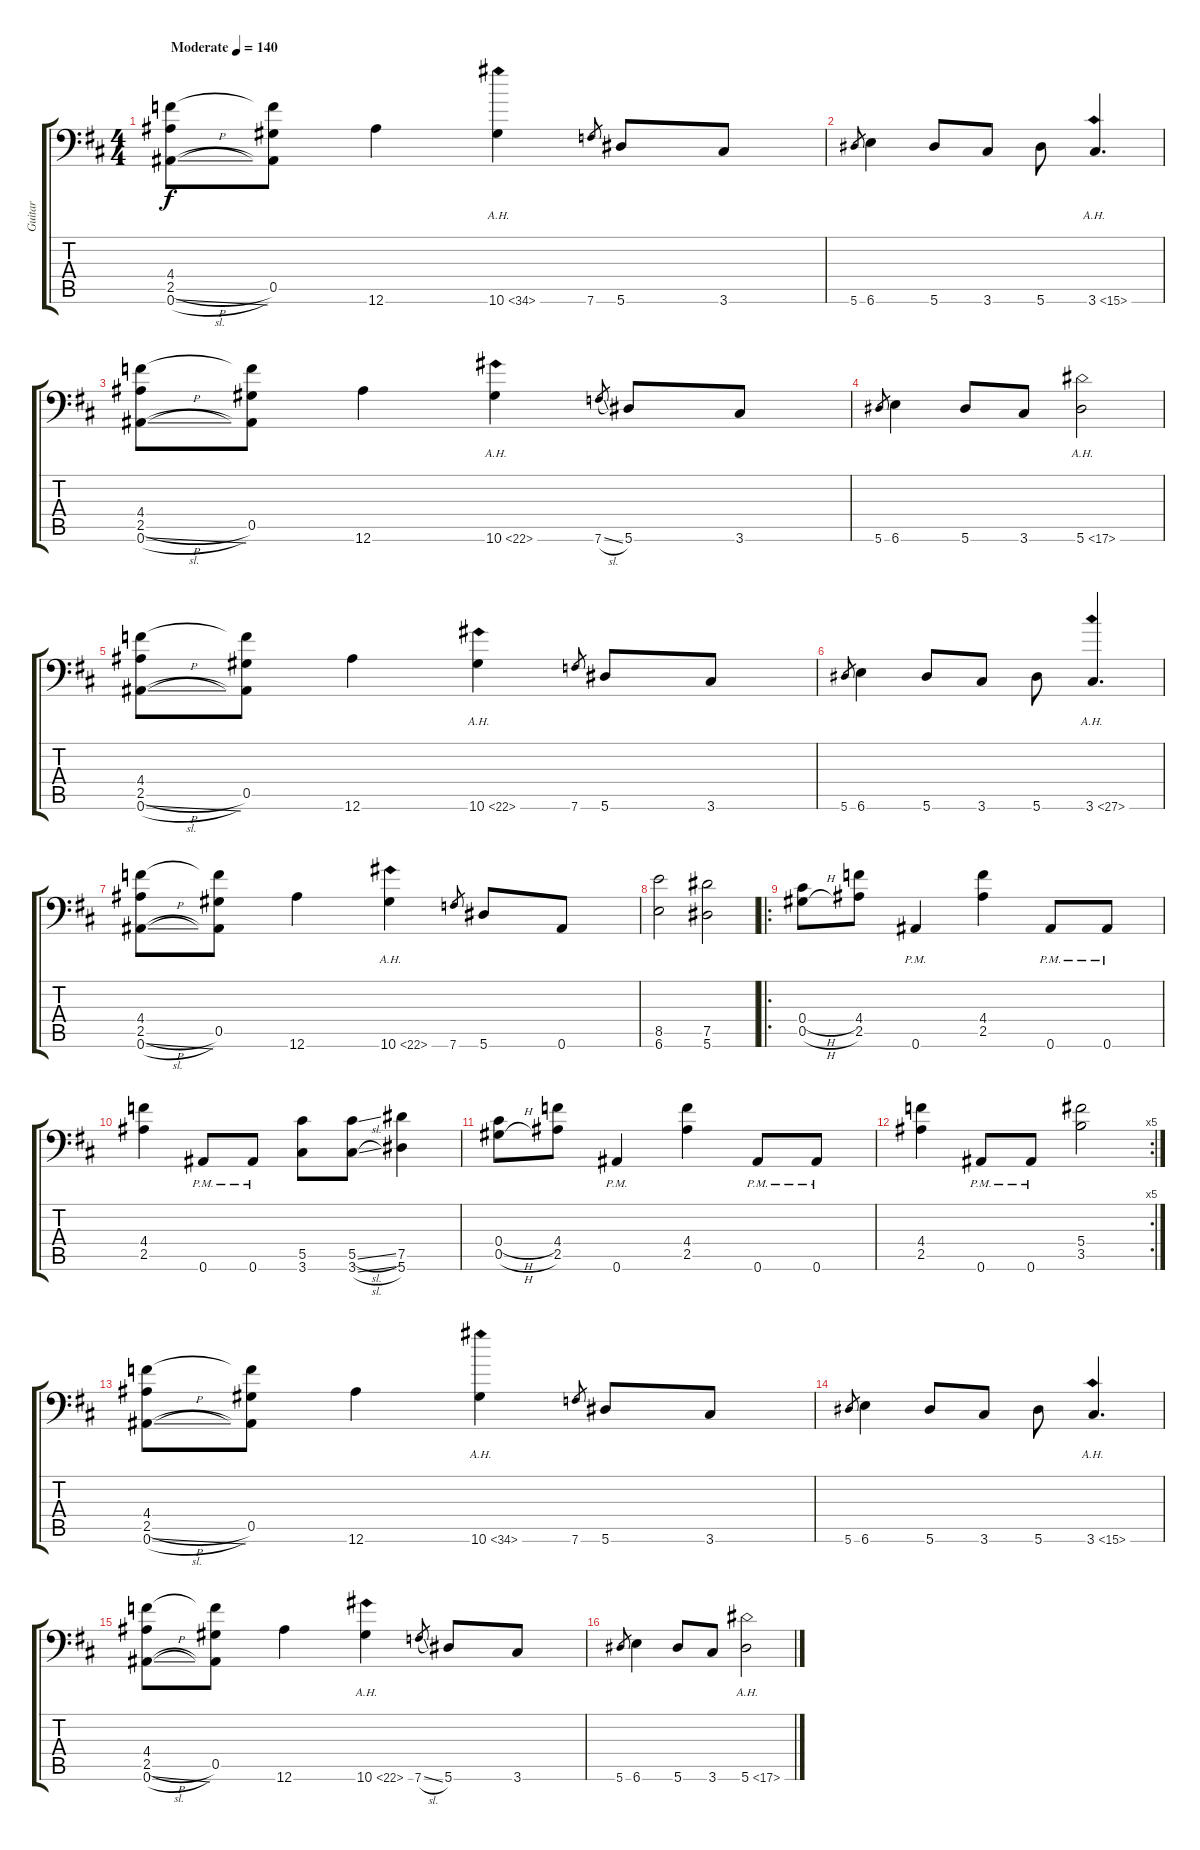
\track ("Guitar" "Guitar") {instrument distortionguitar}
\staff {score tabs}
\tuning (Eb4 Bb3 Gb3 Db3 Ab2 Bb1) {hide}
\ts (4 4)
\tempo (140 "Moderate")
\clef f4
\ks d
(4.4 2.5{h} 0.6{sl}).8{dy f instrument distortionguitar} (4.4{t} 0.5 0.6{t}).8 12.6.4 10.6{ah 24}.4 7.6.8{gr} 5.6.8 3.6.8 |
5.6.8{gr} 6.6.4 5.6.8 3.6.8 5.6.8 3.6{ah 12}.4{d} |
(4.4 2.5{h} 0.6{sl}).8 (4.4{t} 0.5 0.6{t}).8 12.6.4 10.6{ah 12}.4 7.6{sl}.8{gr} 5.6.8 3.6.8 |
5.6.8{gr} 6.6.4 5.6.8 3.6.8 5.6{ah 12}.2 |
(4.4 2.5{h} 0.6{sl}).8 (4.4{t} 0.5 0.6{t}).8 12.6.4 10.6{ah 12}.4 7.6.8{gr} 5.6.8 3.6.8 |
5.6.8{gr} 6.6.4 5.6.8 3.6.8 5.6.8 3.6{ah 24}.4{d} |
(4.4 2.5{h} 0.6{sl}).8 (4.4{t} 0.5 0.6{t}).8 12.6.4 10.6{ah 12}.4 7.6.8{gr} 5.6.8 0.6.8 |
(8.5 6.6).2 (7.5 5.6).2 |
\ro
(0.4{h} 0.5{h}).8 (4.4 2.5).8 0.6{pm}.4 (4.4 2.5).4 0.6{pm}.8 0.6{pm}.8 |
(4.4 2.5).4 0.6{pm}.8 0.6{pm}.8 (5.5 3.6).8 (5.5{sl} 3.6{sl}).8 (7.5 5.6).4 |
(0.4{h} 0.5{h}).8 (4.4 2.5).8 0.6{pm}.4 (4.4 2.5).4 0.6{pm}.8 0.6{pm}.8 |
\rc 5
(4.4 2.5).4 0.6{pm}.8 0.6{pm}.8 (5.4 3.5).2 |
(4.4 2.5{h} 0.6{sl}).8 (4.4{t} 0.5 0.6{t}).8 12.6.4 10.6{ah 24}.4 7.6.8{gr} 5.6.8 3.6.8 |
5.6.8{gr} 6.6.4 5.6.8 3.6.8 5.6.8 3.6{ah 12}.4{d} |
(4.4 2.5{h} 0.6{sl}).8 (4.4{t} 0.5 0.6{t}).8 12.6.4 10.6{ah 12}.4 7.6{sl}.8{gr} 5.6.8 3.6.8 |
5.6.8{gr} 6.6.4 5.6.8 3.6.8 5.6{ah 12}.2
